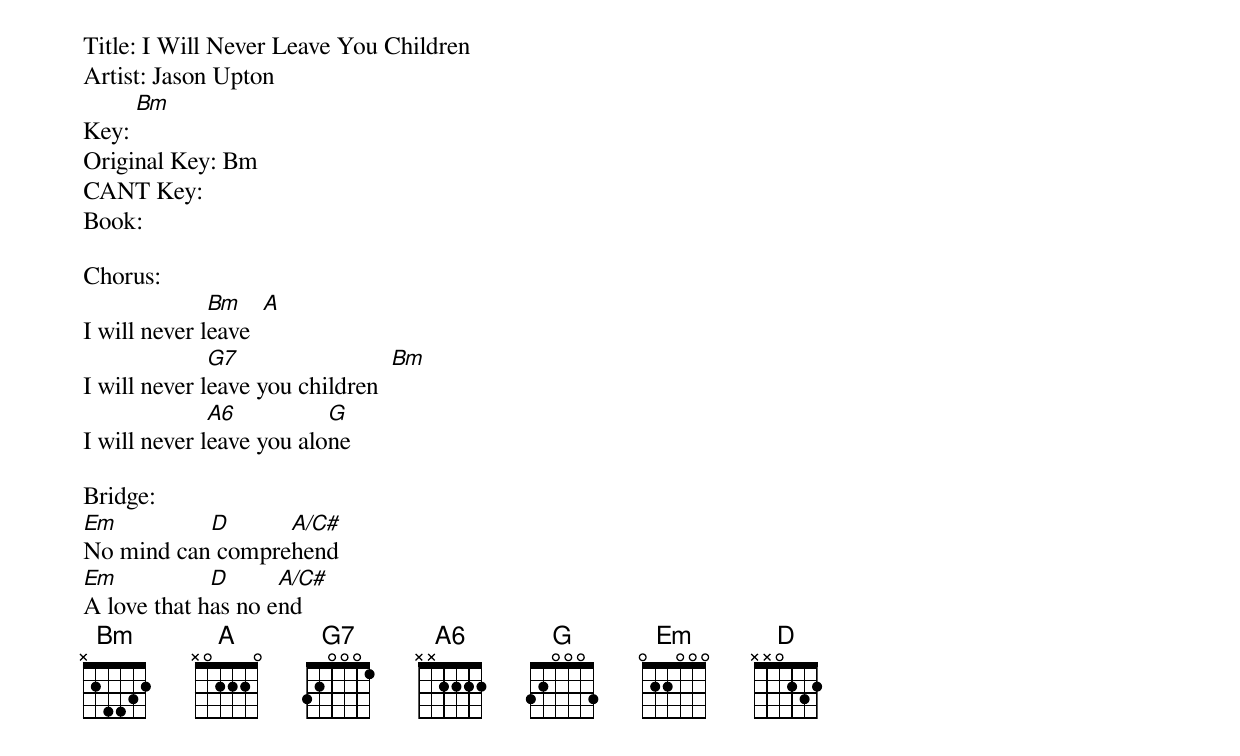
Title: I Will Never Leave You Children
Artist: Jason Upton
Key: [Bm]
Original Key: Bm
CANT Key:
Book:

Chorus:
I will never l[Bm]eave  [A]
I will never l[G7]eave you children  [Bm]
I will never l[A6]eave you alo[G]ne

Bridge:
[Em]No mind can[D] compre[A/C#]hend
[Em]A love that h[D]as no e[A/C#]nd
